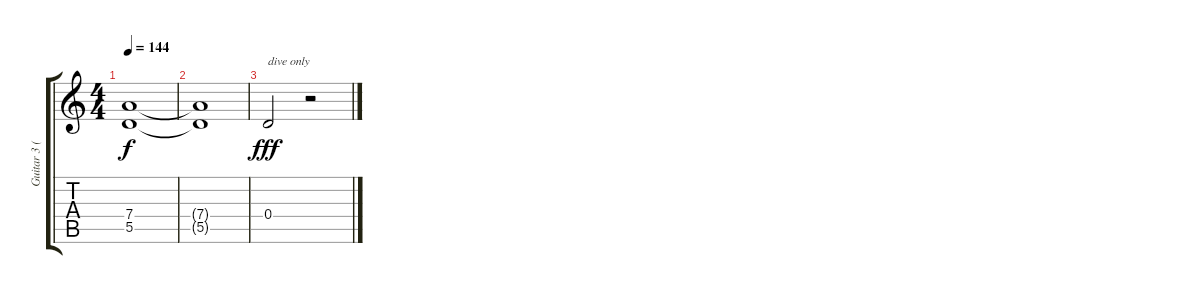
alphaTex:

\track ("Guitar 3 (Rhythm)" "Guitar 3 (") {instrument distortionguitar}
\staff {score tabs}
\tuning (E4 B3 G3 D3 A2 E2) {hide}
\ts (4 4)
\tempo 144
\clef g2
\ks c
(7.4{t} 5.5{t}).1{dy f} |
(7.4{t} 5.5{t}).1 |
0.4.2{txt "dive only" dy fff} r.2
